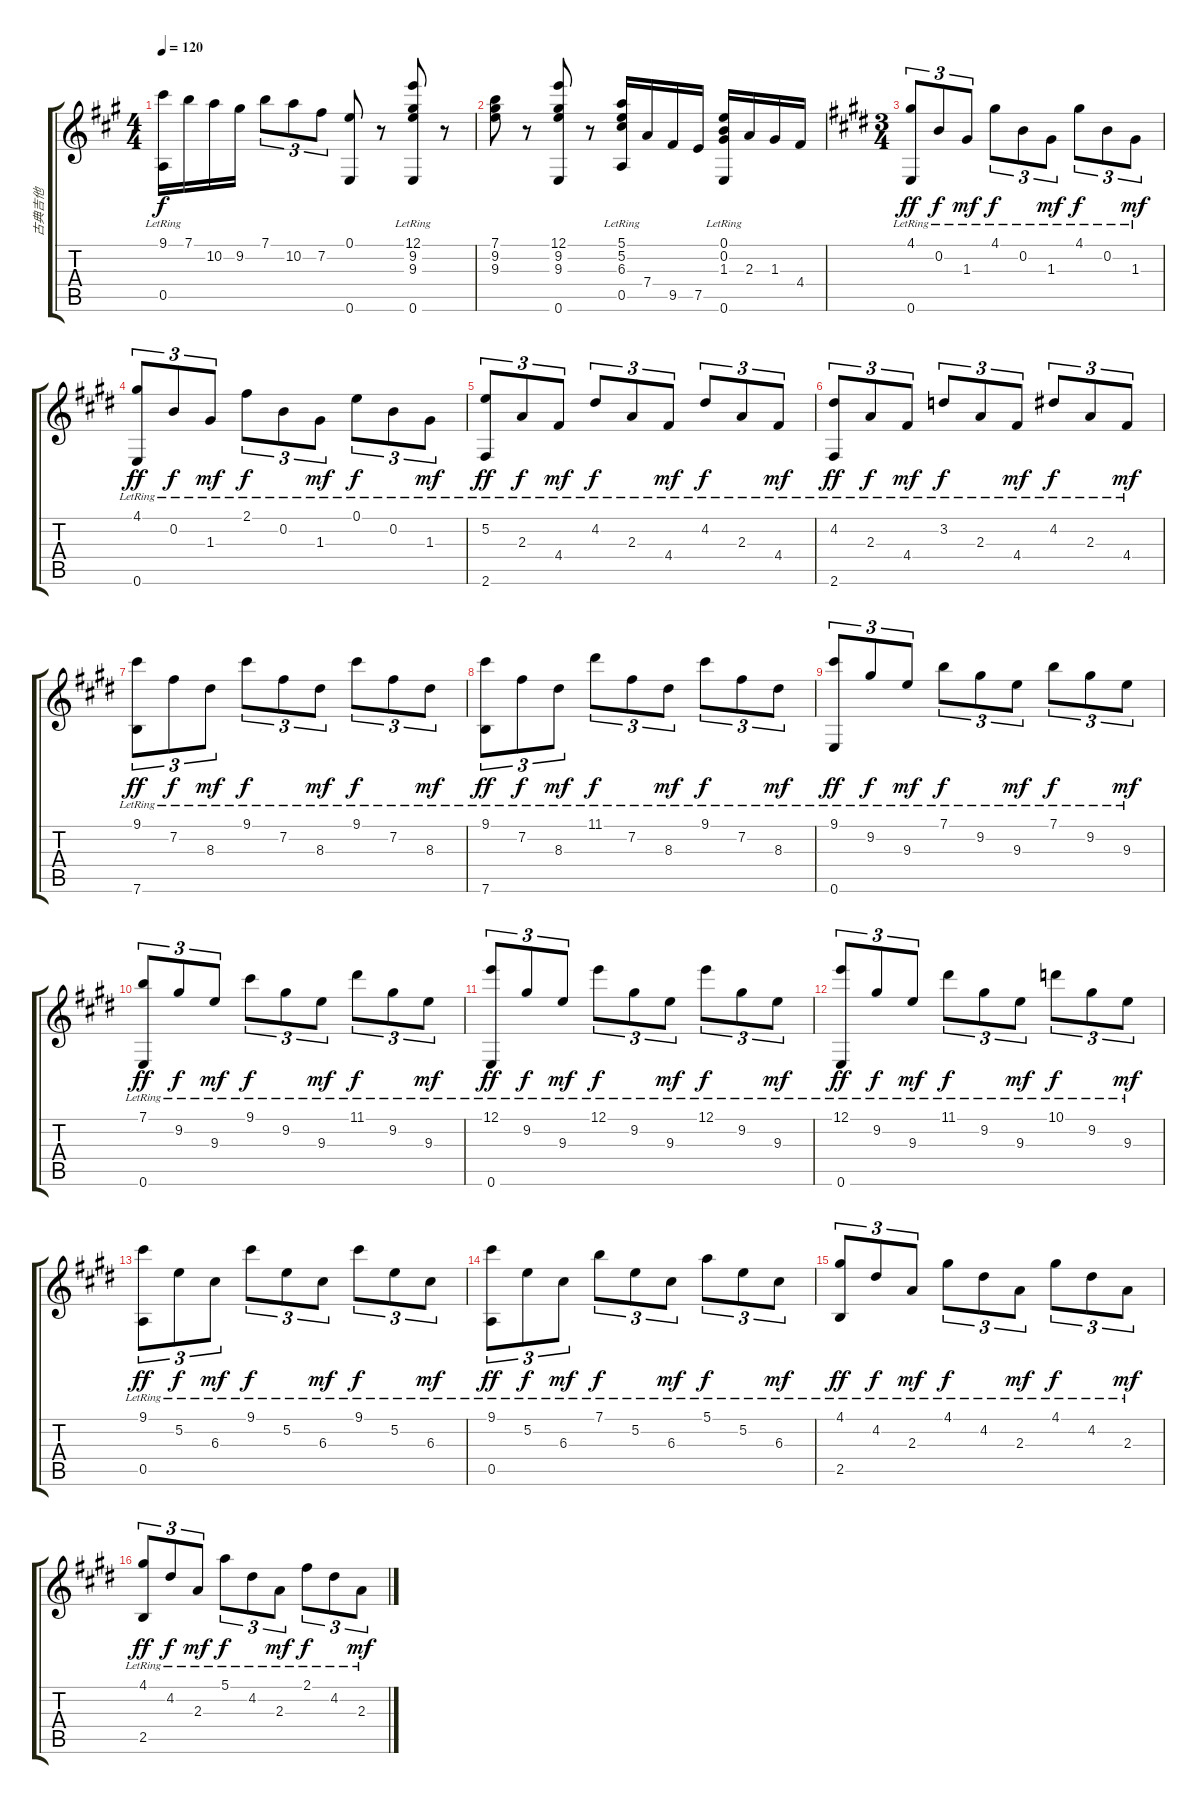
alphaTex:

\track ("古典吉他" "古典吉他") {instrument acousticguitarnylon}
\staff {score tabs}
\tuning (E4 B3 G3 D3 A2 E2) {hide}
\ts (4 4)
\tempo 120
\clef g2
\ks f#minor
(9.1 0.5{lr}).16{dy f} 7.1.16 10.2.16 9.2.16 7.1.8{tu (3 2)} 10.2.8{tu (3 2)} 7.2.8{tu (3 2)} (0.1 0.6).8 r.8 (12.1{lr} 9.2 9.3 0.6{lr}).8 r.8 |
(7.1 9.2 9.3).8 r.8 (12.1 9.2 9.3 0.6).8 r.8 (5.1 5.2 6.3 0.5{lr}).16 7.4.16 9.5.16 7.5.16 (0.1 0.2 1.3 0.6{lr}).16 2.3.16 1.3.16 4.4.16 |
\ts (3 4)
\ks e
(4.1{lr} 0.6{lr}).8{tu (3 2) dy ff} 0.2{lr}.8{tu (3 2) dy f} 1.3{lr}.8{tu (3 2) dy mf} 4.1{lr}.8{tu (3 2) dy f} 0.2{lr}.8{tu (3 2)} 1.3{lr}.8{tu (3 2) dy mf} 4.1{lr}.8{tu (3 2) dy f} 0.2{lr}.8{tu (3 2)} 1.3{lr}.8{tu (3 2) dy mf} |
(4.1{lr} 0.6{lr}).8{tu (3 2) dy ff} 0.2{lr}.8{tu (3 2) dy f} 1.3{lr}.8{tu (3 2) dy mf} 2.1{lr}.8{tu (3 2) dy f} 0.2{lr}.8{tu (3 2)} 1.3{lr}.8{tu (3 2) dy mf} 0.1{lr}.8{tu (3 2) dy f} 0.2{lr}.8{tu (3 2)} 1.3{lr}.8{tu (3 2) dy mf} |
(5.2{lr} 2.6{lr}).8{tu (3 2) dy ff} 2.3{lr}.8{tu (3 2) dy f} 4.4{lr}.8{tu (3 2) dy mf} 4.2{lr}.8{tu (3 2) dy f} 2.3{lr}.8{tu (3 2)} 4.4{lr}.8{tu (3 2) dy mf} 4.2{lr}.8{tu (3 2) dy f} 2.3{lr}.8{tu (3 2)} 4.4{lr}.8{tu (3 2) dy mf} |
(4.2{lr} 2.6{lr}).8{tu (3 2) dy ff} 2.3{lr}.8{tu (3 2) dy f} 4.4{lr}.8{tu (3 2) dy mf} 3.2{lr}.8{tu (3 2) dy f} 2.3{lr}.8{tu (3 2)} 4.4{lr}.8{tu (3 2) dy mf} 4.2{lr}.8{tu (3 2) dy f} 2.3{lr}.8{tu (3 2)} 4.4{lr}.8{tu (3 2) dy mf} |
(9.1{lr} 7.6{lr}).8{tu (3 2) dy ff} 7.2{lr}.8{tu (3 2) dy f} 8.3{lr}.8{tu (3 2) dy mf} 9.1{lr}.8{tu (3 2) dy f} 7.2{lr}.8{tu (3 2)} 8.3{lr}.8{tu (3 2) dy mf} 9.1{lr}.8{tu (3 2) dy f} 7.2{lr}.8{tu (3 2)} 8.3{lr}.8{tu (3 2) dy mf} |
(9.1{lr} 7.6{lr}).8{tu (3 2) dy ff} 7.2{lr}.8{tu (3 2) dy f} 8.3{lr}.8{tu (3 2) dy mf} 11.1{lr}.8{tu (3 2) dy f} 7.2{lr}.8{tu (3 2)} 8.3{lr}.8{tu (3 2) dy mf} 9.1{lr}.8{tu (3 2) dy f} 7.2{lr}.8{tu (3 2)} 8.3{lr}.8{tu (3 2) dy mf} |
(9.1{lr} 0.6{lr}).8{tu (3 2) dy ff} 9.2{lr}.8{tu (3 2) dy f} 9.3{lr}.8{tu (3 2) dy mf} 7.1{lr}.8{tu (3 2) dy f} 9.2{lr}.8{tu (3 2)} 9.3{lr}.8{tu (3 2) dy mf} 7.1{lr}.8{tu (3 2) dy f} 9.2{lr}.8{tu (3 2)} 9.3{lr}.8{tu (3 2) dy mf} |
(7.1{lr} 0.6{lr}).8{tu (3 2) dy ff} 9.2{lr}.8{tu (3 2) dy f} 9.3{lr}.8{tu (3 2) dy mf} 9.1{lr}.8{tu (3 2) dy f} 9.2{lr}.8{tu (3 2)} 9.3{lr}.8{tu (3 2) dy mf} 11.1{lr}.8{tu (3 2) dy f} 9.2{lr}.8{tu (3 2)} 9.3{lr}.8{tu (3 2) dy mf} |
(12.1{lr} 0.6{lr}).8{tu (3 2) dy ff} 9.2{lr}.8{tu (3 2) dy f} 9.3{lr}.8{tu (3 2) dy mf} 12.1{lr}.8{tu (3 2) dy f} 9.2{lr}.8{tu (3 2)} 9.3{lr}.8{tu (3 2) dy mf} 12.1{lr}.8{tu (3 2) dy f} 9.2{lr}.8{tu (3 2)} 9.3{lr}.8{tu (3 2) dy mf} |
(12.1{lr} 0.6{lr}).8{tu (3 2) dy ff} 9.2{lr}.8{tu (3 2) dy f} 9.3{lr}.8{tu (3 2) dy mf} 11.1{lr}.8{tu (3 2) dy f} 9.2{lr}.8{tu (3 2)} 9.3{lr}.8{tu (3 2) dy mf} 10.1{lr}.8{tu (3 2) dy f} 9.2{lr}.8{tu (3 2)} 9.3{lr}.8{tu (3 2) dy mf} |
(9.1{lr} 0.5{lr}).8{tu (3 2) dy ff} 5.2{lr}.8{tu (3 2) dy f} 6.3{lr}.8{tu (3 2) dy mf} 9.1{lr}.8{tu (3 2) dy f} 5.2{lr}.8{tu (3 2)} 6.3{lr}.8{tu (3 2) dy mf} 9.1{lr}.8{tu (3 2) dy f} 5.2{lr}.8{tu (3 2)} 6.3{lr}.8{tu (3 2) dy mf} |
(9.1{lr} 0.5{lr}).8{tu (3 2) dy ff} 5.2{lr}.8{tu (3 2) dy f} 6.3{lr}.8{tu (3 2) dy mf} 7.1{lr}.8{tu (3 2) dy f} 5.2{lr}.8{tu (3 2)} 6.3{lr}.8{tu (3 2) dy mf} 5.1{lr}.8{tu (3 2) dy f} 5.2{lr}.8{tu (3 2)} 6.3{lr}.8{tu (3 2) dy mf} |
(4.1{lr} 2.5).8{tu (3 2) dy ff} 4.2{lr}.8{tu (3 2) dy f} 2.3{lr}.8{tu (3 2) dy mf} 4.1{lr}.8{tu (3 2) dy f} 4.2{lr}.8{tu (3 2)} 2.3{lr}.8{tu (3 2) dy mf} 4.1{lr}.8{tu (3 2) dy f} 4.2{lr}.8{tu (3 2)} 2.3{lr}.8{tu (3 2) dy mf} |
(4.1{lr} 2.5).8{tu (3 2) dy ff} 4.2{lr}.8{tu (3 2) dy f} 2.3{lr}.8{tu (3 2) dy mf} 5.1{lr}.8{tu (3 2) dy f} 4.2{lr}.8{tu (3 2)} 2.3{lr}.8{tu (3 2) dy mf} 2.1{lr}.8{tu (3 2) dy f} 4.2{lr}.8{tu (3 2)} 2.3{lr}.8{tu (3 2) dy mf}
